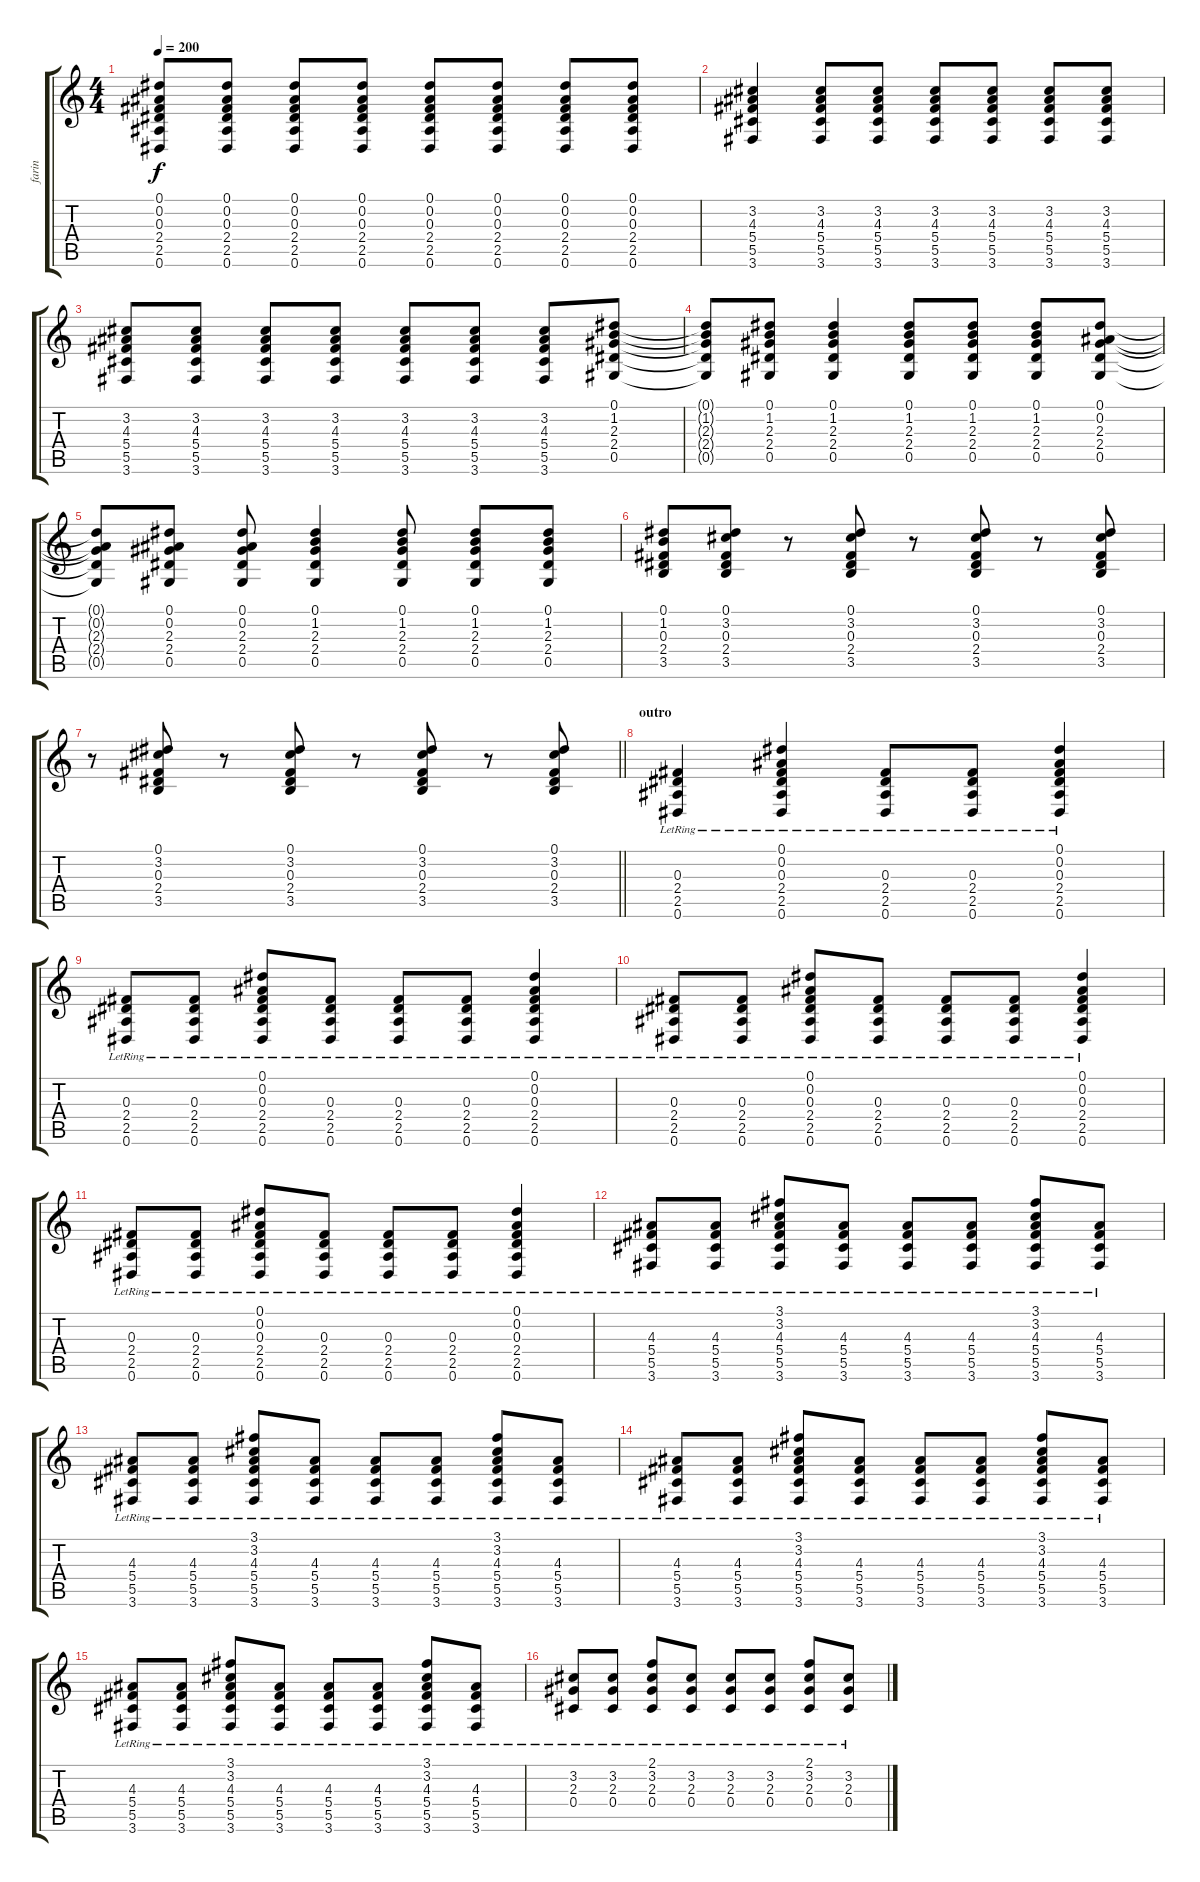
\track ("farin" "farin") {instrument distortionguitar}
\staff {score tabs}
\tuning (Eb4 Bb3 Gb3 Db3 Ab2 Eb2) {hide}
\ts (4 4)
\tempo 200
\clef g2
\ks c
(0.1 0.2 0.3 2.4 2.5 0.6).8{dy f} (0.1 0.2 0.3 2.4 2.5 0.6).8 (0.1 0.2 0.3 2.4 2.5 0.6).8 (0.1 0.2 0.3 2.4 2.5 0.6).8 (0.1 0.2 0.3 2.4 2.5 0.6).8 (0.1 0.2 0.3 2.4 2.5 0.6).8 (0.1 0.2 0.3 2.4 2.5 0.6).8 (0.1 0.2 0.3 2.4 2.5 0.6).8 |
(3.2 4.3 5.4 5.5 3.6).4 (3.2 4.3 5.4 5.5 3.6).8 (3.2 4.3 5.4 5.5 3.6).8 (3.2 4.3 5.4 5.5 3.6).8 (3.2 4.3 5.4 5.5 3.6).8 (3.2 4.3 5.4 5.5 3.6).8 (3.2 4.3 5.4 5.5 3.6).8 |
(3.2 4.3 5.4 5.5 3.6).8 (3.2 4.3 5.4 5.5 3.6).8 (3.2 4.3 5.4 5.5 3.6).8 (3.2 4.3 5.4 5.5 3.6).8 (3.2 4.3 5.4 5.5 3.6).8 (3.2 4.3 5.4 5.5 3.6).8 (3.2 4.3 5.4 5.5 3.6).8 (0.1 1.2 2.3 2.4 0.5).8 |
(0.1{t} 1.2{t} 2.3{t} 2.4{t} 0.5{t}).8 (0.1 1.2 2.3 2.4 0.5).8 (0.1 1.2 2.3 2.4 0.5).4 (0.1 1.2 2.3 2.4 0.5).8 (0.1 1.2 2.3 2.4 0.5).8 (0.1 1.2 2.3 2.4 0.5).8 (0.1 0.2 2.3 2.4 0.5).8 |
(0.1{t} 0.2{t} 2.3{t} 2.4{t} 0.5{t}).8 (0.1 0.2 2.3 2.4 0.5).8 (0.1 0.2 2.3 2.4 0.5).8 (0.1 1.2 2.3 2.4 0.5).4 (0.1 1.2 2.3 2.4 0.5).8 (0.1 1.2 2.3 2.4 0.5).8 (0.1 1.2 2.3 2.4 0.5).8 |
(0.1 1.2 0.3 2.4 3.5).8 (0.1 3.2 0.3 2.4 3.5).8 r.8 (0.1 3.2 0.3 2.4 3.5).8 r.8 (0.1 3.2 0.3 2.4 3.5).8 r.8 (0.1 3.2 0.3 2.4 3.5).8 |
\barLineRight lightlight
r.8 (0.1 3.2 0.3 2.4 3.5).8 r.8 (0.1 3.2 0.3 2.4 3.5).8 r.8 (0.1 3.2 0.3 2.4 3.5).8 r.8 (0.1 3.2 0.3 2.4 3.5).8 |
\section ("" "outro")
(0.3{lr} 2.4{lr} 2.5{lr} 0.6{lr}).4 (0.1{lr} 0.2{lr} 0.3{lr} 2.4{lr} 2.5{lr} 0.6{lr}).4 (0.3{lr} 2.4{lr} 2.5{lr} 0.6{lr}).8 (0.3{lr} 2.4{lr} 2.5{lr} 0.6{lr}).8 (0.1{lr} 0.2{lr} 0.3{lr} 2.4{lr} 2.5{lr} 0.6{lr}).4 |
(0.3{lr} 2.4{lr} 2.5{lr} 0.6{lr}).8 (0.3{lr} 2.4{lr} 2.5{lr} 0.6{lr}).8 (0.1{lr} 0.2{lr} 0.3{lr} 2.4{lr} 2.5{lr} 0.6{lr}).8 (0.3{lr} 2.4{lr} 2.5{lr} 0.6{lr}).8 (0.3{lr} 2.4{lr} 2.5{lr} 0.6{lr}).8 (0.3{lr} 2.4{lr} 2.5{lr} 0.6{lr}).8 (0.1{lr} 0.2{lr} 0.3{lr} 2.4{lr} 2.5{lr} 0.6{lr}).4 |
(0.3{lr} 2.4{lr} 2.5{lr} 0.6{lr}).8 (0.3{lr} 2.4{lr} 2.5{lr} 0.6{lr}).8 (0.1{lr} 0.2{lr} 0.3{lr} 2.4{lr} 2.5{lr} 0.6{lr}).8 (0.3{lr} 2.4{lr} 2.5{lr} 0.6{lr}).8 (0.3{lr} 2.4{lr} 2.5{lr} 0.6{lr}).8 (0.3{lr} 2.4{lr} 2.5{lr} 0.6{lr}).8 (0.1{lr} 0.2{lr} 0.3{lr} 2.4{lr} 2.5{lr} 0.6{lr}).4 |
(0.3{lr} 2.4{lr} 2.5{lr} 0.6{lr}).8 (0.3{lr} 2.4{lr} 2.5{lr} 0.6{lr}).8 (0.1{lr} 0.2{lr} 0.3{lr} 2.4{lr} 2.5{lr} 0.6{lr}).8 (0.3{lr} 2.4{lr} 2.5{lr} 0.6{lr}).8 (0.3{lr} 2.4{lr} 2.5{lr} 0.6{lr}).8 (0.3{lr} 2.4{lr} 2.5{lr} 0.6{lr}).8 (0.1{lr} 0.2{lr} 0.3{lr} 2.4{lr} 2.5{lr} 0.6{lr}).4 |
(4.3{lr} 5.4{lr} 5.5{lr} 3.6{lr}).8 (4.3{lr} 5.4{lr} 5.5{lr} 3.6{lr}).8 (3.1{lr} 3.2{lr} 4.3{lr} 5.4{lr} 5.5{lr} 3.6{lr}).8 (4.3{lr} 5.4{lr} 5.5{lr} 3.6{lr}).8 (4.3{lr} 5.4{lr} 5.5{lr} 3.6{lr}).8 (4.3{lr} 5.4{lr} 5.5{lr} 3.6{lr}).8 (3.1{lr} 3.2{lr} 4.3{lr} 5.4{lr} 5.5{lr} 3.6{lr}).8 (4.3{lr} 5.4{lr} 5.5{lr} 3.6{lr}).8 |
(4.3{lr} 5.4{lr} 5.5{lr} 3.6{lr}).8 (4.3{lr} 5.4{lr} 5.5{lr} 3.6{lr}).8 (3.1{lr} 3.2{lr} 4.3{lr} 5.4{lr} 5.5{lr} 3.6{lr}).8 (4.3{lr} 5.4{lr} 5.5{lr} 3.6{lr}).8 (4.3{lr} 5.4{lr} 5.5{lr} 3.6{lr}).8 (4.3{lr} 5.4{lr} 5.5{lr} 3.6{lr}).8 (3.1{lr} 3.2{lr} 4.3{lr} 5.4{lr} 5.5{lr} 3.6{lr}).8 (4.3{lr} 5.4{lr} 5.5{lr} 3.6{lr}).8 |
(4.3{lr} 5.4{lr} 5.5{lr} 3.6{lr}).8 (4.3{lr} 5.4{lr} 5.5{lr} 3.6{lr}).8 (3.1{lr} 3.2{lr} 4.3{lr} 5.4{lr} 5.5{lr} 3.6{lr}).8 (4.3{lr} 5.4{lr} 5.5{lr} 3.6{lr}).8 (4.3{lr} 5.4{lr} 5.5{lr} 3.6{lr}).8 (4.3{lr} 5.4{lr} 5.5{lr} 3.6{lr}).8 (3.1{lr} 3.2{lr} 4.3{lr} 5.4{lr} 5.5{lr} 3.6{lr}).8 (4.3{lr} 5.4{lr} 5.5{lr} 3.6{lr}).8 |
(4.3{lr} 5.4{lr} 5.5{lr} 3.6{lr}).8 (4.3{lr} 5.4{lr} 5.5{lr} 3.6{lr}).8 (3.1{lr} 3.2{lr} 4.3{lr} 5.4{lr} 5.5{lr} 3.6{lr}).8 (4.3{lr} 5.4{lr} 5.5{lr} 3.6{lr}).8 (4.3{lr} 5.4{lr} 5.5{lr} 3.6{lr}).8 (4.3{lr} 5.4{lr} 5.5{lr} 3.6{lr}).8 (3.1{lr} 3.2{lr} 4.3{lr} 5.4{lr} 5.5{lr} 3.6{lr}).8 (4.3{lr} 5.4{lr} 5.5{lr} 3.6{lr}).8 |
(3.2{lr} 2.3{lr} 0.4{lr}).8 (3.2{lr} 2.3{lr} 0.4{lr}).8 (2.1{lr} 3.2{lr} 2.3{lr} 0.4{lr}).8 (3.2{lr} 2.3{lr} 0.4{lr}).8 (3.2{lr} 2.3{lr} 0.4{lr}).8 (3.2{lr} 2.3{lr} 0.4{lr}).8 (2.1{lr} 3.2{lr} 2.3{lr} 0.4{lr}).8 (3.2{lr} 2.3{lr} 0.4{lr}).8
